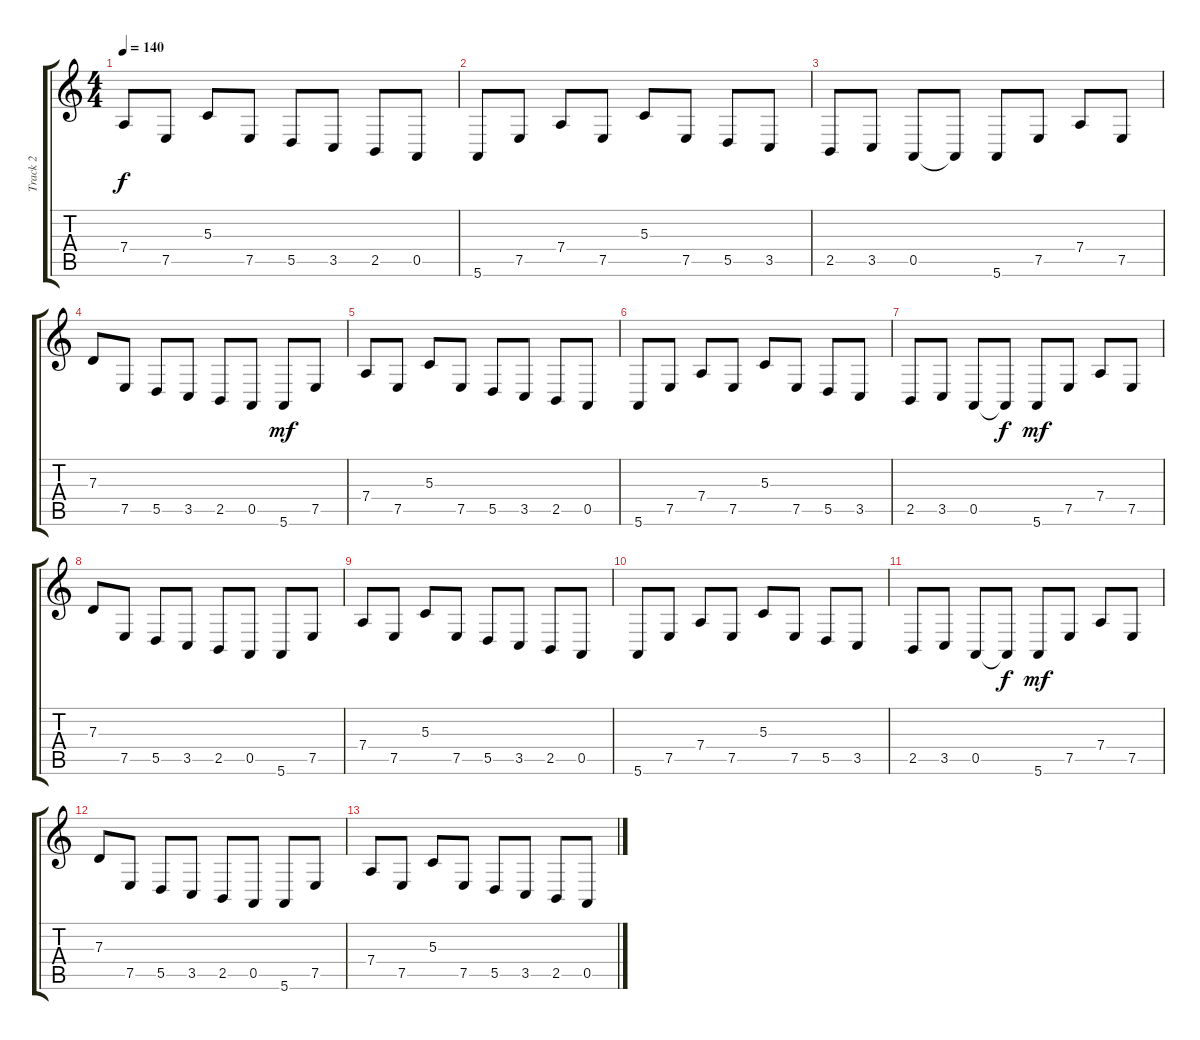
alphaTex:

\track ("Track 2" "Track 2") {instrument viola}
\staff {score tabs}
\tuning (E4 B3 G3 D3 A2 E2) {hide}
\ts (4 4)
\tempo 140
\clef g2
\ks c
7.4.8{dy f} 7.5.8 5.3.8 7.5.8 5.5.8 3.5.8 2.5.8 0.5.8 |
5.6.8 7.5.8 7.4.8 7.5.8 5.3.8 7.5.8 5.5.8 3.5.8 |
2.5.8 3.5.8 0.5.8 0.5{t}.8 5.6.8 7.5.8 7.4.8 7.5.8 |
7.3.8 7.5.8 5.5.8 3.5.8 2.5.8 0.5.8 5.6.8{dy mf} 7.5.8 |
7.4.8 7.5.8 5.3.8 7.5.8 5.5.8 3.5.8 2.5.8 0.5.8 |
5.6.8 7.5.8 7.4.8 7.5.8 5.3.8 7.5.8 5.5.8 3.5.8 |
2.5.8 3.5.8 0.5.8 0.5{t}.8{dy f} 5.6.8{dy mf} 7.5.8 7.4.8 7.5.8 |
7.3.8 7.5.8 5.5.8 3.5.8 2.5.8 0.5.8 5.6.8 7.5.8 |
7.4.8 7.5.8 5.3.8 7.5.8 5.5.8 3.5.8 2.5.8 0.5.8 |
5.6.8 7.5.8 7.4.8 7.5.8 5.3.8 7.5.8 5.5.8 3.5.8 |
2.5.8 3.5.8 0.5.8 0.5{t}.8{dy f} 5.6.8{dy mf} 7.5.8 7.4.8 7.5.8 |
7.3.8 7.5.8 5.5.8 3.5.8 2.5.8 0.5.8 5.6.8 7.5.8 |
7.4.8 7.5.8 5.3.8 7.5.8 5.5.8 3.5.8 2.5.8 0.5.8
